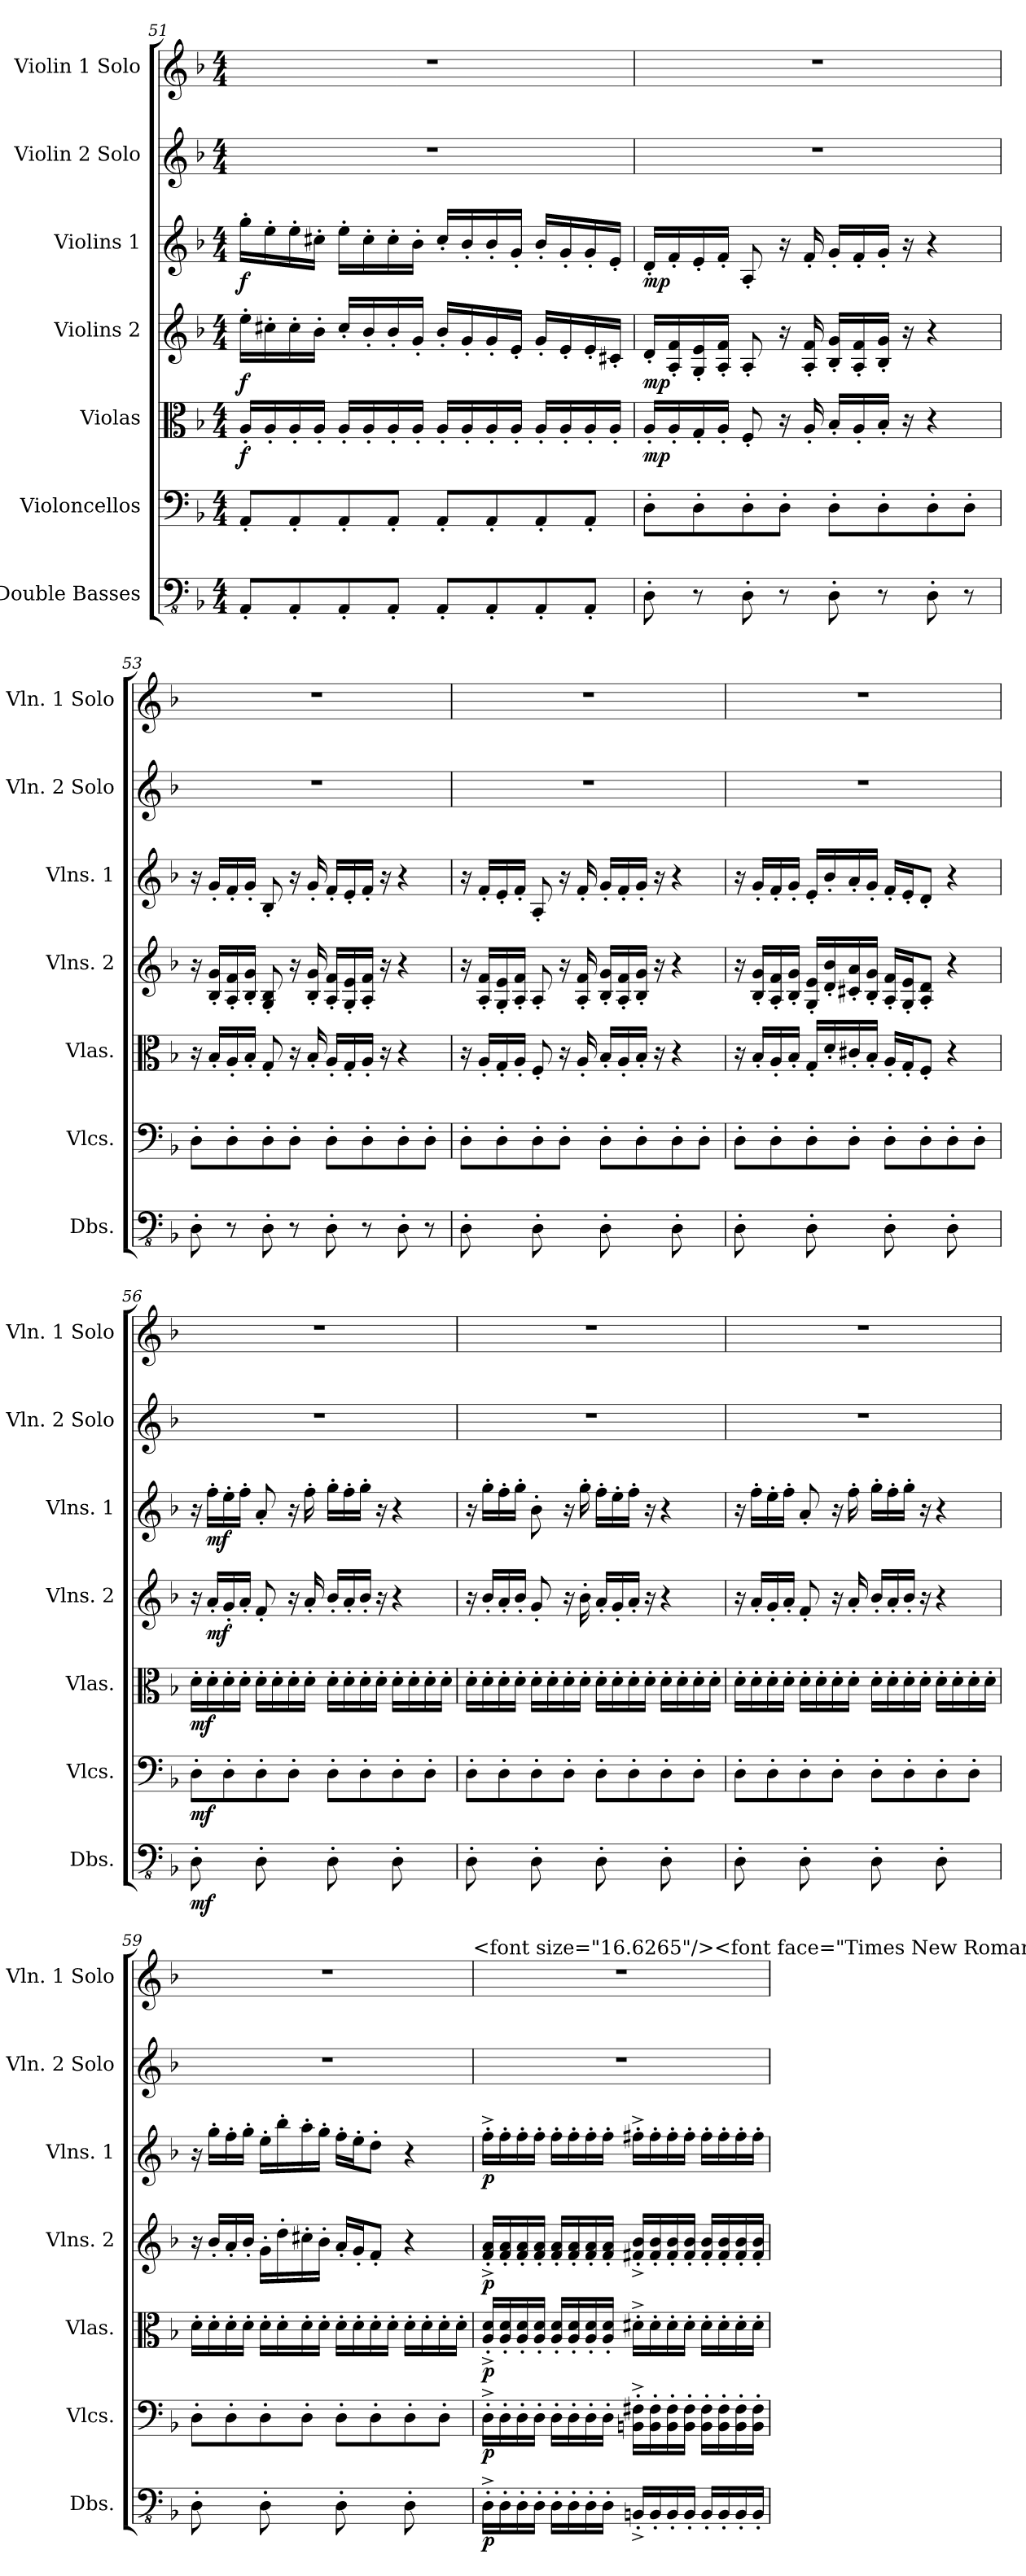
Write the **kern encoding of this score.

**kern	**dynam	**kern	**dynam	**kern	**dynam	**kern	**dynam	**kern	**dynam	**kern	**kern
*part7	*part7	*part6	*part6	*part5	*part5	*part4	*part4	*part3	*part3	*part2	*part1
*staff7	*staff7	*staff6	*staff6	*staff5	*staff5	*staff4	*staff4	*staff3	*staff3	*staff2	*staff1
*I"Double Basses	*	*I"Violoncellos	*	*I"Violas	*	*I"Violins 2	*	*I"Violins 1	*	*I"Violin 2 Solo	*I"Violin 1 Solo
*I'Dbs.	*	*I'Vlcs.	*	*I'Vlas.	*	*I'Vlns. 2	*	*I'Vlns. 1	*	*I'Vln. 2 Solo	*I'Vln. 1 Solo
!!LO:LB:g=z
*clefFv4	*	*clefF4	*	*clefC3	*	*clefG2	*	*clefG2	*	*clefG2	*clefG2
*k[b-]	*	*k[b-]	*	*k[b-]	*	*k[b-]	*	*k[b-]	*	*k[b-]	*k[b-]
*M4/4	*	*M4/4	*	*M4/4	*	*M4/4	*	*M4/4	*	*M4/4	*M4/4
=51	=51	=51	=51	=51	=51	=51	=51	=51	=51	=51	=51
!	!	!	!	!	!LO:DY:b	!	!LO:DY:b	!	!LO:DY:b	!	!
8AAA'/L	.	8AA'/L	.	16A'/LL	f	16ee'\LL	f	16gg'\LL	f	1r	1r
.	.	.	.	16A'/	.	16cc#X'\	.	16ee'\	.	.	.
8AAA'/	.	8AA'/	.	16A'/	.	16cc#'\	.	16ee'\	.	.	.
.	.	.	.	16A'/JJ	.	16b-'\JJ	.	16cc#X'\JJ	.	.	.
8AAA'/	.	8AA'/	.	16A'/LL	.	16cc#'/LL	.	16ee'\LL	.	.	.
.	.	.	.	16A'/	.	16b-'/	.	16cc#'\	.	.	.
8AAA'/J	.	8AA'/J	.	16A'/	.	16b-'/	.	16cc#'\	.	.	.
.	.	.	.	16A'/JJ	.	16g'/JJ	.	16b-'\JJ	.	.	.
8AAA'/L	.	8AA'/L	.	16A'/LL	.	16b-'/LL	.	16cc#'/LL	.	.	.
.	.	.	.	16A'/	.	16g'/	.	16b-'/	.	.	.
8AAA'/	.	8AA'/	.	16A'/	.	16g'/	.	16b-'/	.	.	.
.	.	.	.	16A'/JJ	.	16e'/JJ	.	16g'/JJ	.	.	.
8AAA'/	.	8AA'/	.	16A'/LL	.	16g'/LL	.	16b-'/LL	.	.	.
.	.	.	.	16A'/	.	16e'/	.	16g'/	.	.	.
8AAA'/J	.	8AA'/J	.	16A'/	.	16e'/	.	16g'/	.	.	.
.	.	.	.	16A'/JJ	.	16c#X'/JJ	.	16e'/JJ	.	.	.
=52	=52	=52	=52	=52	=52	=52	=52	=52	=52	=52	=52
!	!	!	!	!	!LO:DY:b	!	!LO:DY:b	!	!LO:DY:b	!	!
8DD'\	.	8D'\L	.	16A'/LL	mp	16d'/LL	mp	16d'/LL	mp	1r	1r
.	.	.	.	16A'/	.	16A/' 16f/'	.	16f'/	.	.	.
8r	.	8D'\	.	16G'/	.	16G/' 16e/'	.	16e'/	.	.	.
.	.	.	.	16A'/JJ	.	16A/' 16f/'JJ	.	16f'/JJ	.	.	.
8DD'\	.	8D'\	.	8F'/	.	8A'/	.	8A'/	.	.	.
8r	.	8D'\J	.	16r	.	16r	.	16r	.	.	.
.	.	.	.	16A'/	.	16A/' 16f/'	.	16f'/	.	.	.
8DD'\	.	8D'\L	.	16B-'/LL	.	16B-/' 16g/'LL	.	16g'/LL	.	.	.
.	.	.	.	16A'/	.	16A/' 16f/'	.	16f'/	.	.	.
8r	.	8D'\	.	16B-'/JJ	.	16B-/' 16g/'JJ	.	16g'/JJ	.	.	.
.	.	.	.	16r	.	16r	.	16r	.	.	.
8DD'\	.	8D'\	.	4r	.	4r	.	4r	.	.	.
8r	.	8D'\J	.	.	.	.	.	.	.	.	.
=53	=53	=53	=53	=53	=53	=53	=53	=53	=53	=53	=53
8DD'\	.	8D'\L	.	16r	.	16r	.	16r	.	1r	1r
.	.	.	.	16B-'/LL	.	16B-/' 16g/'LL	.	16g'/LL	.	.	.
8r	.	8D'\	.	16A'/	.	16A/' 16f/'	.	16f'/	.	.	.
.	.	.	.	16B-'/JJ	.	16B-/' 16g/'JJ	.	16g'/JJ	.	.	.
8DD'\	.	8D'\	.	8G'/	.	8G/' 8B-/'	.	8B-'/	.	.	.
8r	.	8D'\J	.	16r	.	16r	.	16r	.	.	.
.	.	.	.	16B-'/	.	16B-/' 16g/'	.	16g'/	.	.	.
8DD'\	.	8D'\L	.	16A'/LL	.	16A/' 16f/'LL	.	16f'/LL	.	.	.
.	.	.	.	16G'/	.	16G/' 16e/'	.	16e'/	.	.	.
8r	.	8D'\	.	16A'/JJ	.	16A/' 16f/'JJ	.	16f'/JJ	.	.	.
.	.	.	.	16r	.	16r	.	16r	.	.	.
8DD'\	.	8D'\	.	4r	.	4r	.	4r	.	.	.
8r	.	8D'\J	.	.	.	.	.	.	.	.	.
!!LO:PB:g=z
=54	=54	=54	=54	=54	=54	=54	=54	=54	=54	=54	=54
8DD'\	.	8D'\L	.	16r	.	16r	.	16r	.	1r	1r
.	.	.	.	16A'/LL	.	16A/' 16f/'LL	.	16f'/LL	.	.	.
8ryy	.	8D'\	.	16G'/	.	16G/' 16e/'	.	16e'/	.	.	.
.	.	.	.	16A'/JJ	.	16A/' 16f/'JJ	.	16f'/JJ	.	.	.
8DD'\	.	8D'\	.	8F'/	.	8A'/	.	8A'/	.	.	.
8ryy	.	8D'\J	.	16r	.	16r	.	16r	.	.	.
.	.	.	.	16A'/	.	16A/' 16f/'	.	16f'/	.	.	.
8DD'\	.	8D'\L	.	16B-'/LL	.	16B-/' 16g/'LL	.	16g'/LL	.	.	.
.	.	.	.	16A'/	.	16A/' 16f/'	.	16f'/	.	.	.
8ryy	.	8D'\	.	16B-'/JJ	.	16B-/' 16g/'JJ	.	16g'/JJ	.	.	.
.	.	.	.	16r	.	16r	.	16r	.	.	.
8DD'\	.	8D'\	.	4r	.	4r	.	4r	.	.	.
8ryy	.	8D'\J	.	.	.	.	.	.	.	.	.
=55	=55	=55	=55	=55	=55	=55	=55	=55	=55	=55	=55
8DD'\	.	8D'\L	.	16r	.	16r	.	16r	.	1r	1r
.	.	.	.	16B-'/LL	.	16B-/' 16g/'LL	.	16g'/LL	.	.	.
8ryy	.	8D'\	.	16A'/	.	16A/' 16f/'	.	16f'/	.	.	.
.	.	.	.	16B-'/JJ	.	16B-/' 16g/'JJ	.	16g'/JJ	.	.	.
8DD'\	.	8D'\	.	16G'/LL	.	16G/' 16e/'LL	.	16e'/LL	.	.	.
.	.	.	.	16d'/	.	16d/' 16b-/'	.	16b-'/	.	.	.
8ryy	.	8D'\J	.	16c#X'/	.	16c#X/' 16a/'	.	16a'/	.	.	.
.	.	.	.	16B-'/JJ	.	16B-/' 16g/'JJ	.	16g'/JJ	.	.	.
8DD'\	.	8D'\L	.	16A'/LL	.	16A/' 16f/'LL	.	16f'/LL	.	.	.
.	.	.	.	16G'/J	.	16G/' 16e/'J	.	16e'/J	.	.	.
8ryy	.	8D'\	.	8F'/J	.	8A/' 8d/'J	.	8d'/J	.	.	.
8DD'\	.	8D'\	.	4r	.	4r	.	4r	.	.	.
8ryy	.	8D'\J	.	.	.	.	.	.	.	.	.
=56	=56	=56	=56	=56	=56	=56	=56	=56	=56	=56	=56
!	!LO:DY:b	!	!LO:DY:b	!	!LO:DY:b	!	!	!	!	!	!
8DD'\	mf	8D'\L	mf	16d'\LL	mf	16r	.	16r	.	1r	1r
!	!	!	!	!	!	!	!LO:DY:b	!	!LO:DY:b	!	!
.	.	.	.	16d'\	.	16a'/LL	mf	16ff'\LL	mf	.	.
8ryy	.	8D'\	.	16d'\	.	16g'/	.	16ee'\	.	.	.
.	.	.	.	16d'\JJ	.	16a'/JJ	.	16ff'\JJ	.	.	.
8DD'\	.	8D'\	.	16d'\LL	.	8f'/	.	8a'/	.	.	.
.	.	.	.	16d'\	.	.	.	.	.	.	.
8ryy	.	8D'\J	.	16d'\	.	16r	.	16r	.	.	.
.	.	.	.	16d'\JJ	.	16a'/	.	16ff'\	.	.	.
8DD'\	.	8D'\L	.	16d'\LL	.	16b-'/LL	.	16gg'\LL	.	.	.
.	.	.	.	16d'\	.	16a'/	.	16ff'\	.	.	.
8ryy	.	8D'\	.	16d'\	.	16b-'/JJ	.	16gg'\JJ	.	.	.
.	.	.	.	16d'\JJ	.	16r	.	16r	.	.	.
8DD'\	.	8D'\	.	16d'\LL	.	4r	.	4r	.	.	.
.	.	.	.	16d'\	.	.	.	.	.	.	.
8ryy	.	8D'\J	.	16d'\	.	.	.	.	.	.	.
.	.	.	.	16d'\JJ	.	.	.	.	.	.	.
!!LO:LB:g=z
=57	=57	=57	=57	=57	=57	=57	=57	=57	=57	=57	=57
8DD'\	.	8D'\L	.	16d'\LL	.	16r	.	16r	.	1r	1r
.	.	.	.	16d'\	.	16b-'/LL	.	16gg'\LL	.	.	.
8ryy	.	8D'\	.	16d'\	.	16a'/	.	16ff'\	.	.	.
.	.	.	.	16d'\JJ	.	16b-'/JJ	.	16gg'\JJ	.	.	.
8DD'\	.	8D'\	.	16d'\LL	.	8g'/	.	8b-'\	.	.	.
.	.	.	.	16d'\	.	.	.	.	.	.	.
8ryy	.	8D'\J	.	16d'\	.	16r	.	16r	.	.	.
.	.	.	.	16d'\JJ	.	16b-'\	.	16gg'\	.	.	.
8DD'\	.	8D'\L	.	16d'\LL	.	16a'/LL	.	16ff'\LL	.	.	.
.	.	.	.	16d'\	.	16g'/	.	16ee'\	.	.	.
8ryy	.	8D'\	.	16d'\	.	16a'/JJ	.	16ff'\JJ	.	.	.
.	.	.	.	16d'\JJ	.	16r	.	16r	.	.	.
8DD'\	.	8D'\	.	16d'\LL	.	4r	.	4r	.	.	.
.	.	.	.	16d'\	.	.	.	.	.	.	.
8ryy	.	8D'\J	.	16d'\	.	.	.	.	.	.	.
.	.	.	.	16d'\JJ	.	.	.	.	.	.	.
=58	=58	=58	=58	=58	=58	=58	=58	=58	=58	=58	=58
8DD'\	.	8D'\L	.	16d'\LL	.	16r	.	16r	.	1r	1r
.	.	.	.	16d'\	.	16a'/LL	.	16ff'\LL	.	.	.
8ryy	.	8D'\	.	16d'\	.	16g'/	.	16ee'\	.	.	.
.	.	.	.	16d'\JJ	.	16a'/JJ	.	16ff'\JJ	.	.	.
8DD'\	.	8D'\	.	16d'\LL	.	8f'/	.	8a'/	.	.	.
.	.	.	.	16d'\	.	.	.	.	.	.	.
8ryy	.	8D'\J	.	16d'\	.	16r	.	16r	.	.	.
.	.	.	.	16d'\JJ	.	16a'/	.	16ff'\	.	.	.
8DD'\	.	8D'\L	.	16d'\LL	.	16b-'/LL	.	16gg'\LL	.	.	.
.	.	.	.	16d'\	.	16a'/	.	16ff'\	.	.	.
8ryy	.	8D'\	.	16d'\	.	16b-'/JJ	.	16gg'\JJ	.	.	.
.	.	.	.	16d'\JJ	.	16r	.	16r	.	.	.
8DD'\	.	8D'\	.	16d'\LL	.	4r	.	4r	.	.	.
.	.	.	.	16d'\	.	.	.	.	.	.	.
8ryy	.	8D'\J	.	16d'\	.	.	.	.	.	.	.
.	.	.	.	16d'\JJ	.	.	.	.	.	.	.
=59	=59	=59	=59	=59	=59	=59	=59	=59	=59	=59	=59
8DD'\	.	8D'\L	.	16d'\LL	.	16r	.	16r	.	1r	1r
.	.	.	.	16d'\	.	16b-'/LL	.	16gg'\LL	.	.	.
8ryy	.	8D'\	.	16d'\	.	16a'/	.	16ff'\	.	.	.
.	.	.	.	16d'\JJ	.	16b-'/JJ	.	16gg'\JJ	.	.	.
8DD'\	.	8D'\	.	16d'\LL	.	16g'\LL	.	16ee'\LL	.	.	.
.	.	.	.	16d'\	.	16dd'\	.	16bb-'\	.	.	.
8ryy	.	8D'\J	.	16d'\	.	16cc#X'\	.	16aa'\	.	.	.
.	.	.	.	16d'\JJ	.	16b-'\JJ	.	16gg'\JJ	.	.	.
8DD'\	.	8D'\L	.	16d'\LL	.	16a'/LL	.	16ff'\LL	.	.	.
.	.	.	.	16d'\	.	16g'/J	.	16ee'\J	.	.	.
8ryy	.	8D'\	.	16d'\	.	8f'/J	.	8dd'\J	.	.	.
.	.	.	.	16d'\JJ	.	.	.	.	.	.	.
8DD'\	.	8D'\	.	16d'\LL	.	4r	.	4r	.	.	.
.	.	.	.	16d'\	.	.	.	.	.	.	.
8ryy	.	8D'\J	.	16d'\	.	.	.	.	.	.	.
.	.	.	.	16d'\JJ	.	.	.	.	.	.	.
!	!	!	!	!	!	!	!	!	!	!	!LO:TX:a:t=<font size="16.6265"/><font face="Times New Roman"/>D.S. al Coda
!!LO:PB:g=z
=60	=60	=60	=60	=60	=60	=60	=60	=60	=60	=60	=60
!	!LO:DY:b	!	!LO:DY:b	!	!LO:DY:b	!	!LO:DY:b	!	!LO:DY:b	!	!
16DD'^\LL	p	16D'^\LL	p	16A/'^ 16d/'^LL	p	16f/'^ 16a/'^LL	p	16ff'^\LL	p	1r	1r
16DD'\	.	16D'\	.	16A/' 16d/'	.	16f/' 16a/'	.	16ff'\	.	.	.
16DD'\	.	16D'\	.	16A/' 16d/'	.	16f/' 16a/'	.	16ff'\	.	.	.
16DD'\JJ	.	16D'\JJ	.	16A/' 16d/'JJ	.	16f/' 16a/'JJ	.	16ff'\JJ	.	.	.
16DD'\LL	.	16D'\LL	.	16A/' 16d/'LL	.	16f/' 16a/'LL	.	16ff'\LL	.	.	.
16DD'\	.	16D'\	.	16A/' 16d/'	.	16f/' 16a/'	.	16ff'\	.	.	.
16DD'\	.	16D'\	.	16A/' 16d/'	.	16f/' 16a/'	.	16ff'\	.	.	.
16DD'\JJ	.	16D'\JJ	.	16A/' 16d/'JJ	.	16f/' 16a/'JJ	.	16ff'\JJ	.	.	.
!	!LO:DY:b	!	!LO:DY:b	!	!LO:DY:b	!	!LO:DY:b	!	!LO:DY:b	!	!
16BBBn'^/LL	other-dynamics	16BBn\'^ 16F#X\'^LL	other-dynamics	16d#X'^\LL	other-dynamics	16f#X/'^ 16b-/'^LL	other-dynamics	16ff#X'^\LL	other-dynamics	.	.
16BBB'/	.	16BB\' 16F#\'	.	16d#'\	.	16f#/' 16b-/'	.	16ff#'\	.	.	.
16BBB'/	.	16BB\' 16F#\'	.	16d#'\	.	16f#/' 16b-/'	.	16ff#'\	.	.	.
16BBB'/JJ	.	16BB\' 16F#\'JJ	.	16d#'\JJ	.	16f#/' 16b-/'JJ	.	16ff#'\JJ	.	.	.
16BBB'/LL	.	16BB\' 16F#\'LL	.	16d#'\LL	.	16f#/' 16b-/'LL	.	16ff#'\LL	.	.	.
16BBB'/	.	16BB\' 16F#\'	.	16d#'\	.	16f#/' 16b-/'	.	16ff#'\	.	.	.
16BBB'/	.	16BB\' 16F#\'	.	16d#'\	.	16f#/' 16b-/'	.	16ff#'\	.	.	.
16BBB'/JJ	.	16BB\' 16F#\'JJ	.	16d#'\JJ	.	16f#/' 16b-/'JJ	.	16ff#'\JJ	.	.	.
=	=	=	=	=	=	=	=	=	=	=	=
*-	*-	*-	*-	*-	*-	*-	*-	*-	*-	*-	*-
